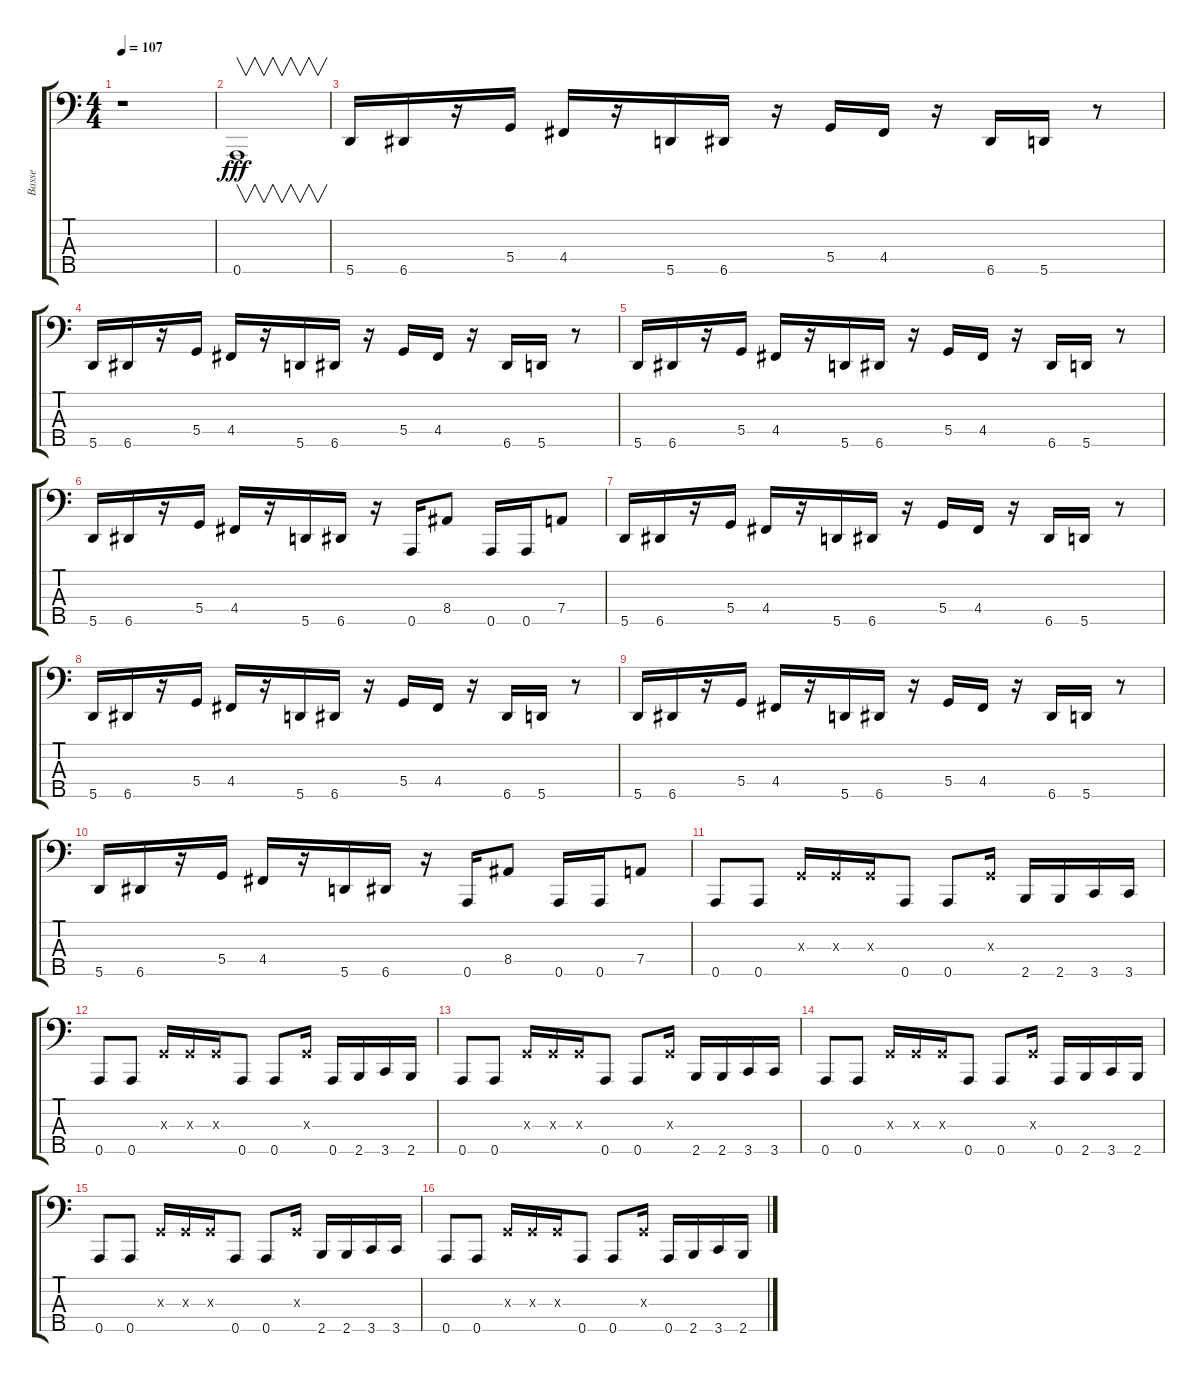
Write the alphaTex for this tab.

\track ("Basse" "Basse") {instrument slapbass1}
\staff {score tabs}
\tuning (F2 C2 G1 D1 A0) {hide}
\ts (4 4)
\tempo 107
\clef f4
\ks c
r.1{dy fff} |
0.5.1{v} |
5.5.16 6.5.16 r.16 5.4.16 4.4.16 r.16 5.5.16 6.5.16 r.16 5.4.16 4.4.16 r.16 6.5.16 5.5.16 r.8 |
5.5.16 6.5.16 r.16 5.4.16 4.4.16 r.16 5.5.16 6.5.16 r.16 5.4.16 4.4.16 r.16 6.5.16 5.5.16 r.8 |
5.5.16 6.5.16 r.16 5.4.16 4.4.16 r.16 5.5.16 6.5.16 r.16 5.4.16 4.4.16 r.16 6.5.16 5.5.16 r.8 |
5.5.16 6.5.16 r.16 5.4.16 4.4.16 r.16 5.5.16 6.5.16 r.16 0.5.16 8.4.8 0.5.16 0.5.16 7.4.8 |
5.5.16 6.5.16 r.16 5.4.16 4.4.16 r.16 5.5.16 6.5.16 r.16 5.4.16 4.4.16 r.16 6.5.16 5.5.16 r.8 |
5.5.16 6.5.16 r.16 5.4.16 4.4.16 r.16 5.5.16 6.5.16 r.16 5.4.16 4.4.16 r.16 6.5.16 5.5.16 r.8 |
5.5.16 6.5.16 r.16 5.4.16 4.4.16 r.16 5.5.16 6.5.16 r.16 5.4.16 4.4.16 r.16 6.5.16 5.5.16 r.8 |
5.5.16 6.5.16 r.16 5.4.16 4.4.16 r.16 5.5.16 6.5.16 r.16 0.5.16 8.4.8 0.5.16 0.5.16 7.4.8 |
0.5.8 0.5.8 0.3{x}.16 0.3{x}.16 0.3{x}.16 0.5.8 0.5.8 0.3{x}.16 2.5.16 2.5.16 3.5.16 3.5.16 |
0.5.8 0.5.8 0.3{x}.16 0.3{x}.16 0.3{x}.16 0.5.8 0.5.8 0.3{x}.16 0.5.16 2.5.16 3.5.16 2.5.16 |
0.5.8 0.5.8 0.3{x}.16 0.3{x}.16 0.3{x}.16 0.5.8 0.5.8 0.3{x}.16 2.5.16 2.5.16 3.5.16 3.5.16 |
0.5.8 0.5.8 0.3{x}.16 0.3{x}.16 0.3{x}.16 0.5.8 0.5.8 0.3{x}.16 0.5.16 2.5.16 3.5.16 2.5.16 |
0.5.8 0.5.8 0.3{x}.16 0.3{x}.16 0.3{x}.16 0.5.8 0.5.8 0.3{x}.16 2.5.16 2.5.16 3.5.16 3.5.16 |
0.5.8 0.5.8 0.3{x}.16 0.3{x}.16 0.3{x}.16 0.5.8 0.5.8 0.3{x}.16 0.5.16 2.5.16 3.5.16 2.5.16
